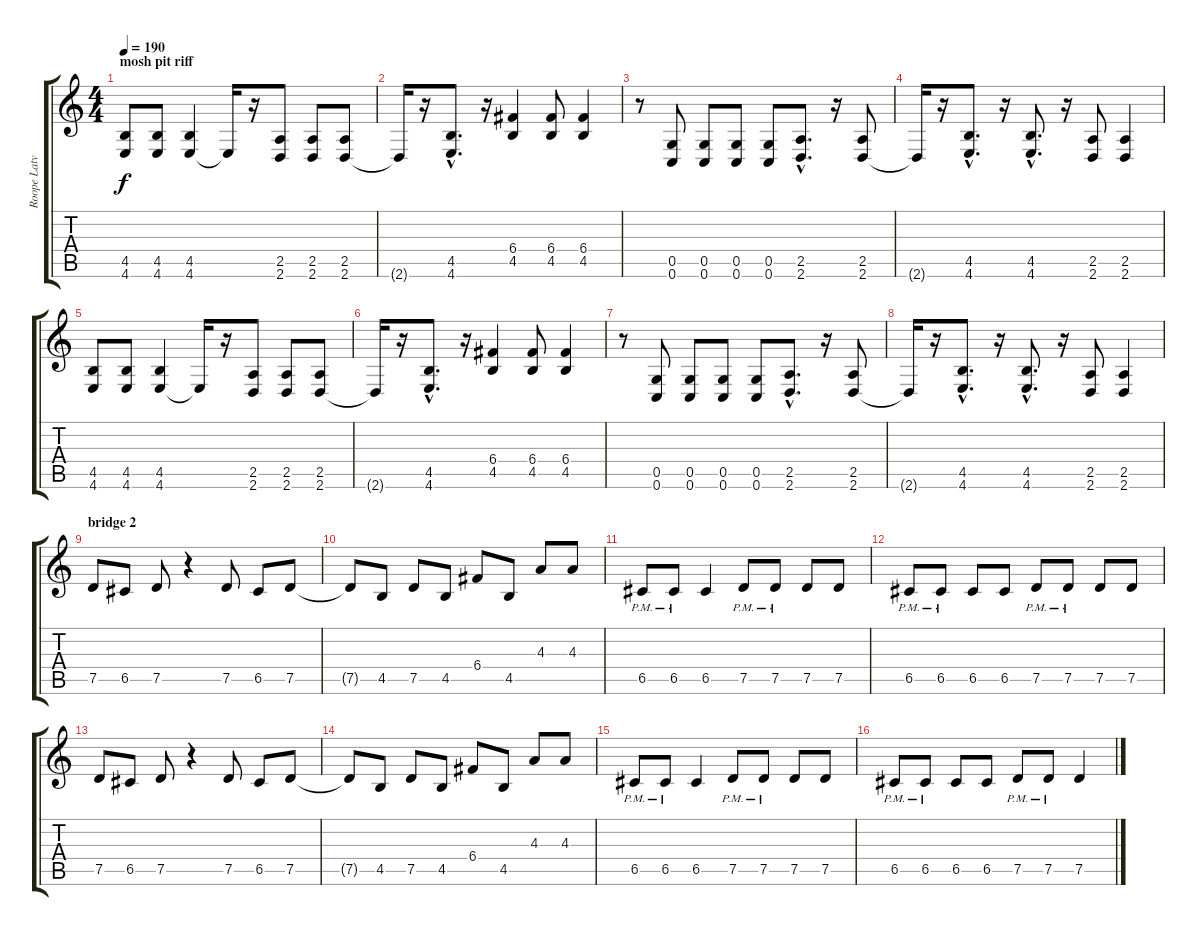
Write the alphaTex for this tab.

\track ("Roope Latvala" "Roope Latv") {instrument distortionguitar}
\staff {score tabs}
\tuning (D4 A3 F3 C3 G2 C2) {hide}
\ts (4 4)
\section ("" "mosh pit riff")
\tempo 190
\clef g2
\ks c
(4.5 4.6).8{dy f} (4.5 4.6).8 (4.5 4.6).4 4.6{t}.16 r.16 (2.5 2.6).8 (2.5 2.6).8 (2.5 2.6).8 |
2.6{t}.16 r.16 (4.5{hac} 4.6{hac}).8{d} r.16 (6.4 4.5).4 (6.4 4.5).8 (6.4 4.5).4 |
r.8 (0.5 0.6).8 (0.5 0.6).8 (0.5 0.6).8 (0.5 0.6).8 (2.5{hac} 2.6{hac}).8{d} r.16 (2.5 2.6).8 |
2.6{t}.16 r.16 (4.5{hac} 4.6{hac}).8{d} r.16 (4.5{hac} 4.6{hac}).8{d} r.16 (2.5 2.6).8 (2.5 2.6).4 |
(4.5 4.6).8 (4.5 4.6).8 (4.5 4.6).4 4.6{t}.16 r.16 (2.5 2.6).8 (2.5 2.6).8 (2.5 2.6).8 |
2.6{t}.16 r.16 (4.5{hac} 4.6{hac}).8{d} r.16 (6.4 4.5).4 (6.4 4.5).8 (6.4 4.5).4 |
r.8 (0.5 0.6).8 (0.5 0.6).8 (0.5 0.6).8 (0.5 0.6).8 (2.5{hac} 2.6{hac}).8{d} r.16 (2.5 2.6).8 |
2.6{t}.16 r.16 (4.5{hac} 4.6{hac}).8{d} r.16 (4.5{hac} 4.6{hac}).8{d} r.16 (2.5 2.6).8 (2.5 2.6).4 |
\section ("" "bridge 2")
7.5.8 6.5.8 7.5.8 r.4 7.5.8 6.5.8 7.5.8 |
7.5{t}.8 4.5.8 7.5.8 4.5.8 6.4.8 4.5.8 4.3.8 4.3.8 |
6.5{pm}.8 6.5{pm}.8 6.5.4 7.5{pm}.8 7.5{pm}.8 7.5.8 7.5.8 |
6.5{pm}.8 6.5{pm}.8 6.5.8 6.5.8 7.5{pm}.8 7.5{pm}.8 7.5.8 7.5.8 |
7.5.8 6.5.8 7.5.8 r.4 7.5.8 6.5.8 7.5.8 |
7.5{t}.8 4.5.8 7.5.8 4.5.8 6.4.8 4.5.8 4.3.8 4.3.8 |
6.5{pm}.8 6.5{pm}.8 6.5.4 7.5{pm}.8 7.5{pm}.8 7.5.8 7.5.8 |
6.5{pm}.8 6.5{pm}.8 6.5.8 6.5.8 7.5{pm}.8 7.5{pm}.8 7.5.4
